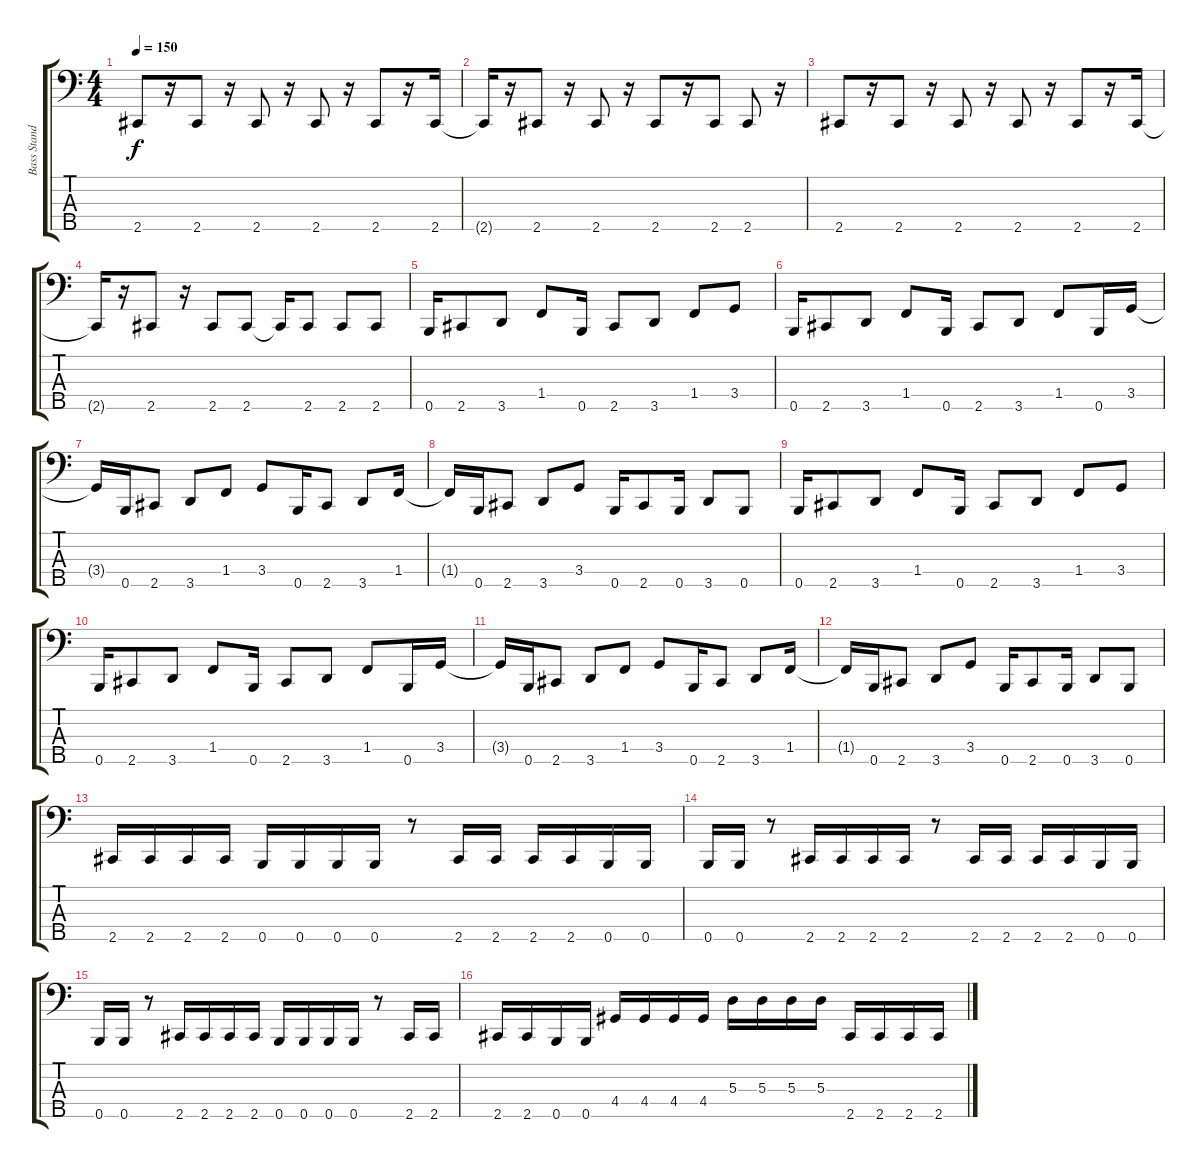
\track ("Bass Standard" "Bass Stand") {instrument electricbasspick}
\staff {score tabs}
\tuning (G2 D2 A1 E1 B0) {hide}
\ts (4 4)
\tempo 150
\clef f4
\ks c
2.5.8{dy f} r.16 2.5.8 r.16 2.5.8 r.16 2.5.8 r.16 2.5.8 r.16 2.5.16 |
2.5{t}.16 r.16 2.5.8 r.16 2.5.8 r.16 2.5.8 r.16 2.5.8 2.5.8 r.16 |
2.5.8 r.16 2.5.8 r.16 2.5.8 r.16 2.5.8 r.16 2.5.8 r.16 2.5.16 |
2.5{t}.16 r.16 2.5.8 r.16 2.5.8 2.5.8 2.5{t}.16 2.5.8 2.5.8 2.5.8 |
0.5.16 2.5.8 3.5.8 1.4.8 0.5.16 2.5.8 3.5.8 1.4.8 3.4.8 |
0.5.16 2.5.8 3.5.8 1.4.8 0.5.16 2.5.8 3.5.8 1.4.8 0.5.16 3.4.16 |
3.4{t}.16 0.5.16 2.5.8 3.5.8 1.4.8 3.4.8 0.5.16 2.5.8 3.5.8 1.4.16 |
1.4{t}.16 0.5.16 2.5.8 3.5.8 3.4.8 0.5.16 2.5.8 0.5.16 3.5.8 0.5.8 |
0.5.16 2.5.8 3.5.8 1.4.8 0.5.16 2.5.8 3.5.8 1.4.8 3.4.8 |
0.5.16 2.5.8 3.5.8 1.4.8 0.5.16 2.5.8 3.5.8 1.4.8 0.5.16 3.4.16 |
3.4{t}.16 0.5.16 2.5.8 3.5.8 1.4.8 3.4.8 0.5.16 2.5.8 3.5.8 1.4.16 |
1.4{t}.16 0.5.16 2.5.8 3.5.8 3.4.8 0.5.16 2.5.8 0.5.16 3.5.8 0.5.8 |
2.5.16 2.5.16 2.5.16 2.5.16 0.5.16 0.5.16 0.5.16 0.5.16 r.8 2.5.16 2.5.16 2.5.16 2.5.16 0.5.16 0.5.16 |
0.5.16 0.5.16 r.8 2.5.16 2.5.16 2.5.16 2.5.16 r.8 2.5.16 2.5.16 2.5.16 2.5.16 0.5.16 0.5.16 |
0.5.16 0.5.16 r.8 2.5.16 2.5.16 2.5.16 2.5.16 0.5.16 0.5.16 0.5.16 0.5.16 r.8 2.5.16 2.5.16 |
2.5.16 2.5.16 0.5.16 0.5.16 4.4.16 4.4.16 4.4.16 4.4.16 5.3.16 5.3.16 5.3.16 5.3.16 2.5.16 2.5.16 2.5.16 2.5.16
